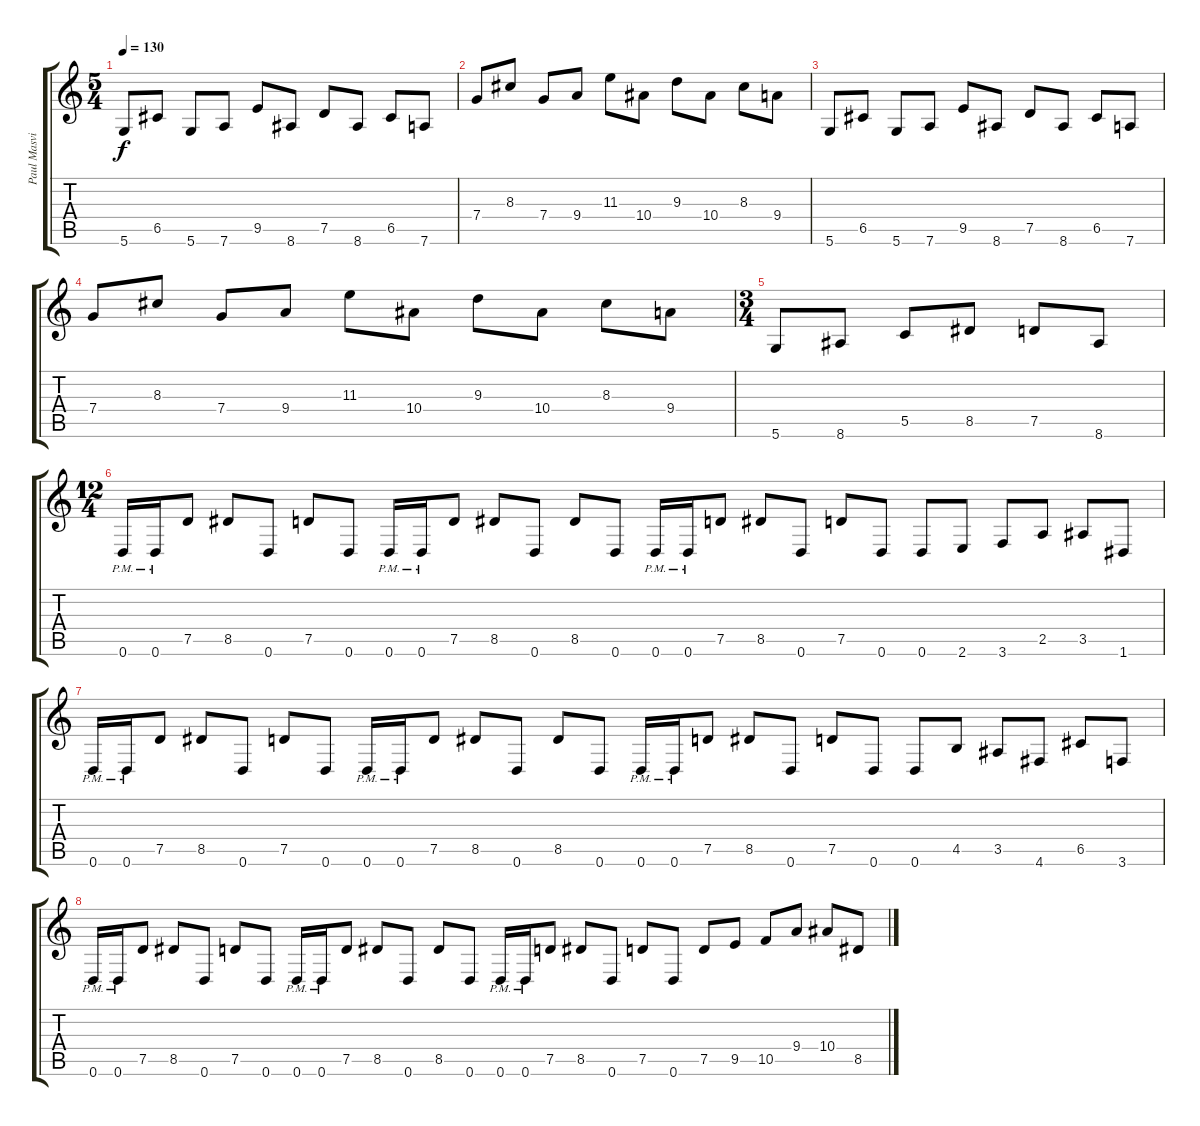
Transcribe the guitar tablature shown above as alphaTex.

\track ("Paul Masvidal" "Paul Masvi") {instrument distortionguitar}
\staff {score tabs}
\tuning (D4 A3 F3 C3 G2 D2) {hide}
\ts (5 4)
\tempo 130
\clef g2
\ks c
5.6.8{dy f instrument distortionguitar} 6.5.8 5.6.8 7.6.8 9.5.8 8.6.8 7.5.8 8.6.8 6.5.8 7.6.8 |
7.4.8 8.3.8 7.4.8 9.4.8 11.3.8 10.4.8 9.3.8 10.4.8 8.3.8 9.4.8 |
5.6.8 6.5.8 5.6.8 7.6.8 9.5.8 8.6.8 7.5.8 8.6.8 6.5.8 7.6.8 |
7.4.8 8.3.8 7.4.8 9.4.8 11.3.8 10.4.8 9.3.8 10.4.8 8.3.8 9.4.8 |
\ts (3 4)
5.6.8 8.6.8 5.5.8 8.5.8 7.5.8 8.6.8 |
\ts (12 4)
0.6{pm}.16 0.6{pm}.16 7.5.8 8.5.8 0.6.8 7.5.8 0.6.8 0.6{pm}.16 0.6{pm}.16 7.5.8 8.5.8 0.6.8 8.5.8 0.6.8 0.6{pm}.16 0.6{pm}.16 7.5.8 8.5.8 0.6.8 7.5.8 0.6.8 0.6.8 2.6.8 3.6.8 2.5.8 3.5.8 1.6.8 |
0.6{pm}.16 0.6{pm}.16 7.5.8 8.5.8 0.6.8 7.5.8 0.6.8 0.6{pm}.16 0.6{pm}.16 7.5.8 8.5.8 0.6.8 8.5.8 0.6.8 0.6{pm}.16 0.6{pm}.16 7.5.8 8.5.8 0.6.8 7.5.8 0.6.8 0.6.8 4.5.8 3.5.8 4.6.8 6.5.8 3.6.8 |
0.6{pm}.16 0.6{pm}.16 7.5.8 8.5.8 0.6.8 7.5.8 0.6.8 0.6{pm}.16 0.6{pm}.16 7.5.8 8.5.8 0.6.8 8.5.8 0.6.8 0.6{pm}.16 0.6{pm}.16 7.5.8 8.5.8 0.6.8 7.5.8 0.6.8 7.5.8 9.5.8 10.5.8 9.4.8 10.4.8 8.5.8
